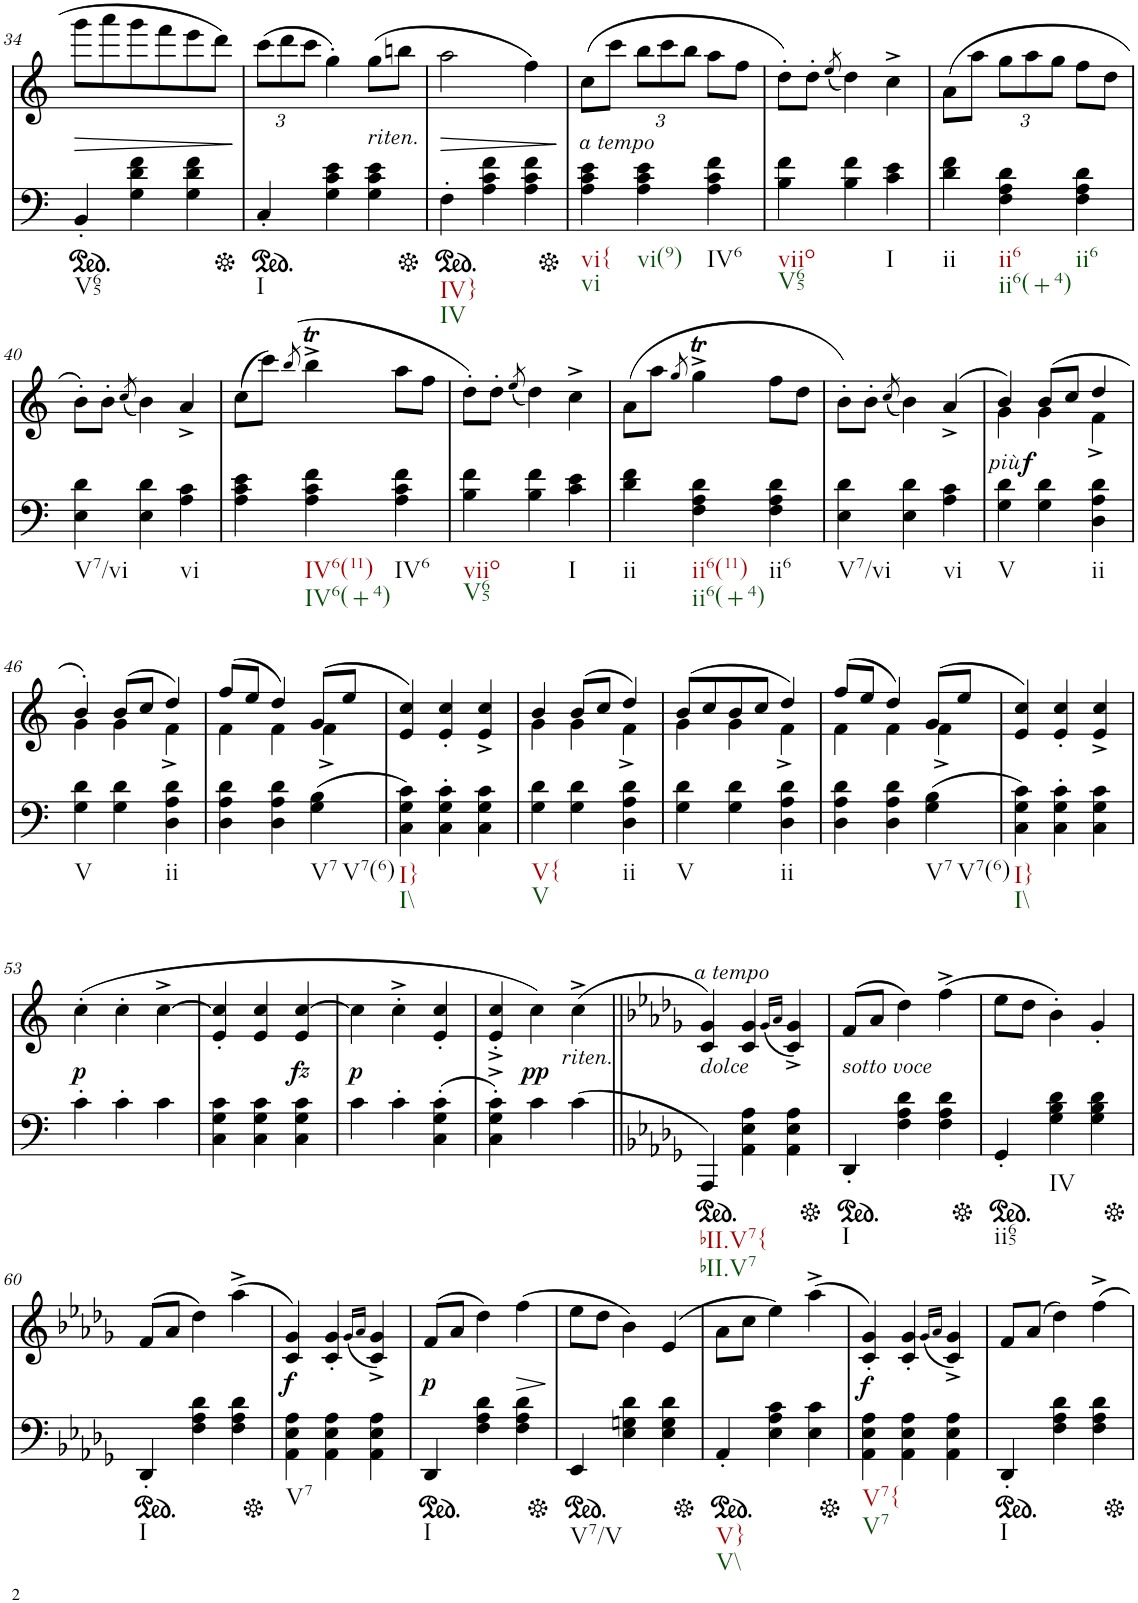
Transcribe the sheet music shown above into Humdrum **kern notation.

**kern	**kern	**dynam
*part2	*part1	*part1
*staff2	*staff1	*staff1
*I"Piano	*I"Piano	*
*I'Pno	*I'Pno	*
!!LO:PB:g=z
*clefF4	*clefG2	*
*k[]	*k[]	*
*M3/4	*M3/4	*
*ped	*	*
=34	=34	=34
!LO:TX:b:t=V65	!	!
!	!	!LO:HP:b
4BB'/	8ggg\L	>
.	8aaa\	.
4G\ 4d\ 4f\	8ggg\	.
.	8fff\	.
4G\ 4d\ 4f\	8eee\	.
.	8ddd\J	.
.	.	]
=35	=35	=35
*Xped	*	*
*ped	*	*
*	*Xbrackettup	*
!LO:TX:b:t=I	!	!
4C'/	(12ccc\L	.
.	12ddd\	.
.	12ccc\J	.
4G\ 4c\ 4e\	4gg'\)	.
!	!LO:TX:b:i:t=riten.	!
4G\ 4c\ 4e\	(8gg\L	.
.	8bbn\J	.
=36	=36	=36
*Xped	*	*
*ped	*	*
!LO:TX:b:t=IV}	!	!
!LO:TX:b:t=IV	!	!
!	!	!LO:HP:b
4F'\	2aa\	>
4A\ 4c\ 4f\	.	.
4A\ 4c\ 4f\	4ff\)	.
.	.	]
=37	=37	=37
*Xped	*	*
!	!LO:TX:b:i:t=a tempo	!
!LO:TX:b:t=vi{	!	!
!LO:TX:b:t=vi	!	!
4A\ 4c\ 4e\	(8cc\L	.
.	8ccc\J	.
!LO:TX:b:t=vi(9)	!	!
4A\ 4c\ 4e\	12bb\L	.
.	12ccc\	.
.	12bb\J	.
!LO:TX:b:t=IV6	!	!
4A\ 4c\ 4f\	8aa\L	.
.	8ff\J	.
=38	=38	=38
!LO:TX:b:t=viio	!	!
!LO:TX:b:t=V65	!	!
4B\ 4f\	8dd'\L)	.
.	8dd'\J	.
.	(8qee/	.
4B\ 4f\	4dd\)	.
!LO:TX:b:t=I	!	!
4c\ 4e\	4cc^\	.
=39	=39	=39
!LO:TX:b:t=ii	!	!
4d\ 4f\	(8a\L	.
.	8aa\J	.
!LO:TX:b:t=ii6	!	!
!LO:TX:b:t=ii6(+4)	!	!
4F\ 4A\ 4d\	12gg\L	.
.	12aa\	.
.	12gg\J	.
!LO:TX:b:t=ii6	!	!
4F\ 4A\ 4d\	8ff\L	.
.	8dd\J	.
!!LO:LB:g=z
=40	=40	=40
!LO:TX:b:t=V7/vi	!	!
4E\ 4d\	8b'\L)	.
.	8b'\J	.
.	(8qcc/	.
4E\ 4d\	4b\)	.
!LO:TX:b:t=vi	!	!
4A\ 4c\	4a^/	.
=41	=41	=41
4A\ 4c\ 4e\	(8cc\L	.
.	8ccc\J)	.
.	(8qbb/	.
!LO:TX:b:t=IV6(11)	!	!
!LO:TX:b:t=IV6(+4)	!	!
4A\ 4c\ 4f\	4bbt^\	.
!LO:TX:b:t=IV6	!	!
4A\ 4c\ 4f\	8aa\L	.
.	8ff\J	.
=42	=42	=42
!LO:TX:b:t=viio	!	!
!LO:TX:b:t=V65	!	!
4B\ 4f\	8dd'\L)	.
.	8dd'\J	.
.	(8qee/	.
4B\ 4f\	4dd\)	.
!LO:TX:b:t=I	!	!
4c\ 4e\	4cc^\	.
=43	=43	=43
!LO:TX:b:t=ii	!	!
4d\ 4f\	(8a\L	.
.	8aa\J	.
.	8qgg/	.
!LO:TX:b:t=ii6(11)	!	!
!LO:TX:b:t=ii6(+4)	!	!
4F\ 4A\ 4d\	4ggT^\	.
!LO:TX:b:t=ii6	!	!
4F\ 4A\ 4d\	8ff\L	.
.	8dd\J	.
=44	=44	=44
!LO:TX:b:t=V7/vi	!	!
4E\ 4d\	8b'\L)	.
.	8b'\J	.
.	(8qcc/	.
4E\ 4d\	4b\)	.
!LO:TX:b:t=vi	!	!
4A\ 4c\	(4a^/	.
=45	=45	=45
*	*^	*
!	!LO:TX:b:i:t=più	!	!
!LO:TX:b:t=V	!	!	!
!	!	!	!LO:DY:b
4G\ 4d\	4b/)	4g\	f
4G\ 4d\	(8b/L	4g\	.
.	8cc/J	.	.
!LO:TX:b:t=ii	!	!	!
4D\ 4A\ 4d\	4dd/	4f^\	.
!!LO:LB:g=z	!!
=46	=46	=46	=46
!LO:TX:b:t=V	!	!	!
4G\ 4d\	4b'/)	4g\	.
4G\ 4d\	(8b/L	4g\	.
.	8cc/J	.	.
!LO:TX:b:t=ii	!	!	!
4D\ 4A\ 4d\	4dd/)	4f^\	.
=47	=47	=47	=47
4D\ 4A\ 4d\	(8ff/L	4f\	.
.	8ee/J	.	.
4D\ 4A\ 4d\	4dd/)	4f\	.
!LO:TX:b:t=V7	!	!	!
!LO:TX:b:t=V7(6)	!	!	!
(4G\ 4B\	(8g/L	4f^\	.
.	8ee/J	.	.
*	*v	*v	*
=48	=48	=48
!LO:TX:b:t=I}	!	!
!LO:TX:b:t=I\\	!	!
4C\ 4G\ 4c\)	4e/ 4cc/)	.
4C\' 4G\' 4c\'	4e/' 4cc/'	.
4C\ 4G\ 4c\	4e/^ 4cc/^	.
=49	=49	=49
*	*^	*
!LO:TX:b:t=V{	!	!	!
!LO:TX:b:t=V	!	!	!
4G\ 4d\	4b/	4g\	.
4G\ 4d\	(8b/L	4g\	.
.	8cc/J	.	.
!LO:TX:b:t=ii	!	!	!
4D\ 4A\ 4d\	4dd/)	4f^\	.
=50	=50	=50	=50
!LO:TX:b:t=V	!	!	!
4G\ 4d\	(8b/L	4g\	.
.	8cc/	.	.
4G\ 4d\	8b/	4g\	.
.	8cc/J	.	.
!LO:TX:b:t=ii	!	!	!
4D\ 4A\ 4d\	4dd/)	4f^\	.
=51	=51	=51	=51
4D\ 4A\ 4d\	(8ff/L	4f\	.
.	8ee/J	.	.
4D\ 4A\ 4d\	4dd/)	4f\	.
!LO:TX:b:t=V7	!	!	!
!LO:TX:b:t=V7(6)	!	!	!
(4G\ 4B\	(8g/L	4f^\	.
.	8ee/J	.	.
*	*v	*v	*
=52	=52	=52
!LO:TX:b:t=I}	!	!
!LO:TX:b:t=I\\	!	!
4C\ 4G\ 4c\)	4e/ 4cc/)	.
4C\' 4G\' 4c\'	4e/' 4cc/'	.
4C\ 4G\ 4c\	4e/^ 4cc/^	.
!!LO:LB:g=z
=53	=53	=53
!	!	!LO:DY:b
4c'\	(4cc'\	p
4c'\	4cc'\	.
4c\	[4cc^\	.
=54	=54	=54
4C\ 4G\ 4c\	4e/' 4cc/]'	.
4C\ 4G\ 4c\	4e/ 4cc/	.
!	!	!LO:DY:b
4C\ 4G\ 4c\	4e/ [4cc/	fz
=55	=55	=55
!	!	!LO:DY:b
4c\	4cc\]	p
4c'\	4cc'^\	.
(4C\' 4G\' 4c\'	4e/' 4cc/'	.
=56	=56	=56
4C\'^ 4G\'^ 4c\'^)	4e/'^ 4cc/'^	.
!	!	!LO:DY:b
4c\	4cc\)	pp
!	!LO:TX:b:i:t=riten.	!
(4c\	(4cc^\	.
=57||	=57||	=57||
*k[b-e-a-d-g-]	*k[b-e-a-d-g-]	*
*ped	*	*
!	!LO:TX:b:i:t=a tempo	!
!	!LO:TX:b:i:t=dolce	!
!LO:TX:b:t=bII.V7{	!	!
!LO:TX:b:t=bII.V7	!	!
4AAA-/)	4c/ 4g-/)	.
4AA-\ 4E-\ 4A-\	4c/ 4g-/	.
.	(16qg-/LL	.
.	16qa-/JJ	.
4AA-\ 4E-\ 4A-\	4c/^ 4g-/^)	.
=58	=58	=58
*Xped	*	*
*ped	*	*
!	!LO:TX:b:i:t=sotto voce	!
!LO:TX:b:t=I	!	!
4DD-'/	(8f/L	.
.	8a-/J	.
4F\ 4A-\ 4d-\	4dd-\)	.
4F\ 4A-\ 4d-\	(4ff^\	.
=59	=59	=59
*Xped	*	*
*ped	*	*
!LO:TX:b:t=ii65	!	!
4GG-'/	8ee-\L	.
.	8dd-\J	.
!LO:TX:b:t=IV	!	!
4G-\ 4B-\ 4d-\	4b-'\)	.
4G-\ 4B-\ 4d-\	4g-'/	.
!!LO:LB:g=z
=60	=60	=60
*Xped	*	*
*ped	*	*
!LO:TX:b:t=I	!	!
4DD-'/	(8f/L	.
.	8a-/J	.
4F\ 4A-\ 4d-\	4dd-\)	.
4F\ 4A-\ 4d-\	(4aa-^\	.
=61	=61	=61
*Xped	*	*
!LO:TX:b:t=V7	!	!
!	!	!LO:DY:b
4AA-\ 4E-\ 4A-\	4c/ 4g-/)	f
4AA-\ 4E-\ 4A-\	4c/' 4g-/'	.
.	(16qg-/LL	.
.	16qa-/JJ	.
4AA-\ 4E-\ 4A-\	4c/^ 4g-/^)	.
=62	=62	=62
*ped	*	*
!LO:TX:b:t=I	!	!
!	!	!LO:DY:b
4DD-/	(8f/L	p
.	8a-/J	.
4F\ 4A-\ 4d-\	4dd-\)	.
!	!	!LO:HP:b
4F\ 4A-\ 4d-\	(4ff\	>
.	.	]
=63	=63	=63
*Xped	*	*
*ped	*	*
!LO:TX:b:t=V7/V	!	!
4EE-/	8ee-\L	.
.	8dd-\J	.
4E-\ 4Gn\ 4d-\	4b-\)	.
4E-\ 4G\ 4d-\	(4e-/	.
=64	=64	=64
*Xped	*	*
*ped	*	*
!LO:TX:b:t=V}	!	!
!LO:TX:b:t=V\\	!	!
4AA-'/	8a-\L	.
.	8cc\J	.
4E-\ 4A-\ 4c\	4ee-\)	.
4E-\ 4c\	(4aa-^\	.
=65	=65	=65
*Xped	*	*
!LO:TX:b:t=V7{	!	!
!LO:TX:b:t=V7	!	!
!	!	!LO:DY:b
4AA-\ 4E-\ 4A-\	4c/' 4g-/')	f
4AA-\ 4E-\ 4A-\	4c/' 4g-/'	.
.	(16qg-/LL	.
.	16qa-/JJ	.
4AA-\ 4E-\ 4A-\	4c/^ 4g-/^)	.
=66	=66	=66
*ped	*	*
!LO:TX:b:t=I	!	!
4DD-'/	8f/L	.
.	(8a-/J	.
4F\ 4A-\ 4d-\	4dd-\)	.
4F\ 4A-\ 4d-\	4ff^\	.
*Xped	*	*
=	=	=
*-	*-	*-
